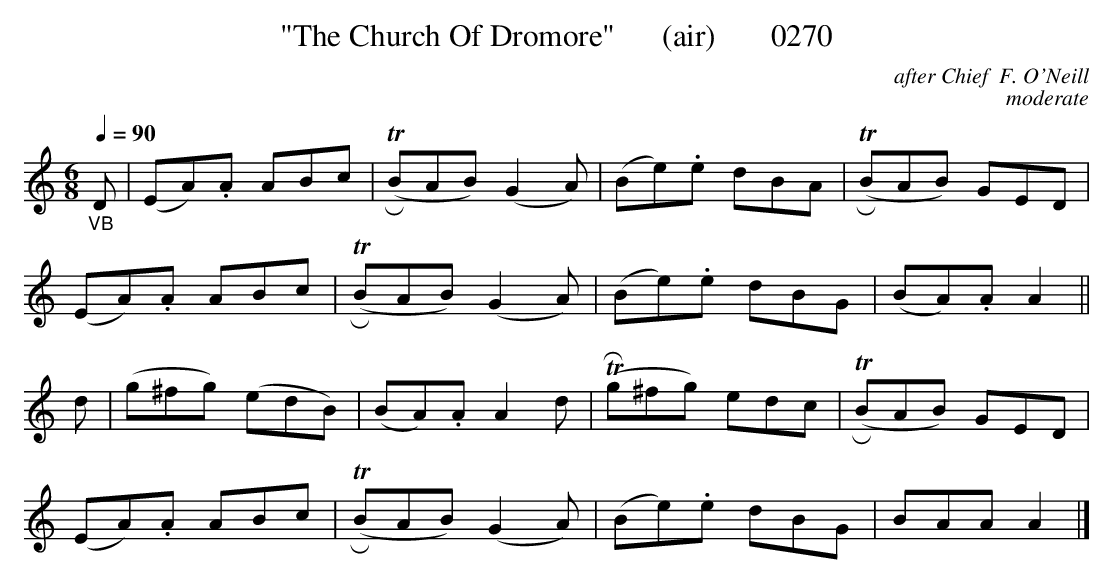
X:1
T:"The Church Of Dromore"      (air)       0270
C:after Chief  F. O'Neill
C:moderate
Q:1/4=90
M:6/8
L:1/8
K:C
"_VB"D|(EA).A ABc|(TRBAB) (G2A)|(Be).e dBA|(TRBAB) GED|
(EA).A ABc|(TRBAB) (G2A)|(Be).e dBG|(BA).A A2||
d|(g^fg) (edB)|(BA).A A2d|(TRg^fg) edc|(TRBAB) GED|
(EA).A ABc|(TRBAB) (G2A)|(Be).e dBG|BAA A2|]
